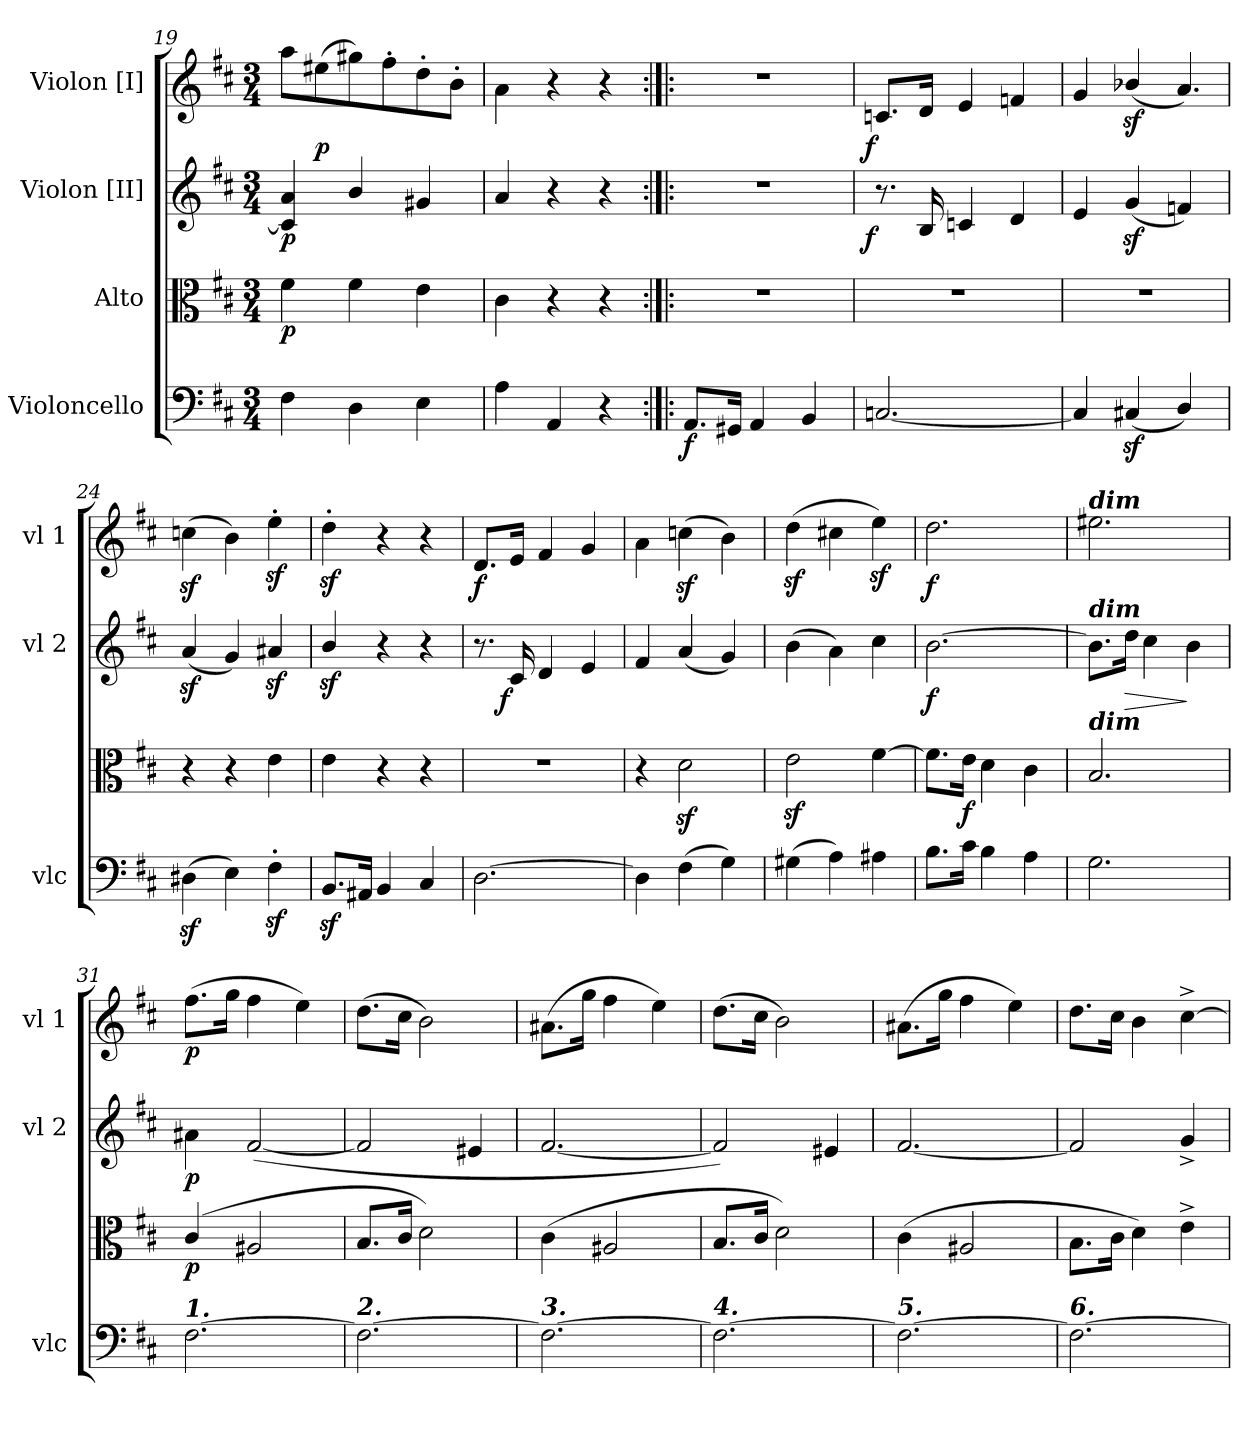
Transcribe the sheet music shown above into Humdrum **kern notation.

**kern	**dynam	**kern	**dynam	**kern	**dynam	**kern	**dynam
*part4	*part4	*part3	*part3	*part2	*part2	*part1	*part1
*staff4	*staff4	*staff3	*staff3	*staff2	*staff2	*staff1	*staff1
*I"Violoncello	*	*I"Alto	*	*I"Violon [II]	*	*I"Violon [I]	*
*I'vlc	*	*	*	*I'vl 2	*	*I'vl 1	*
*clefF4	*	*clefC3	*	*clefG2	*	*clefG2	*
*k[f#c#]	*	*k[f#c#]	*	*k[f#c#]	*	*k[f#c#]	*
*M3/4	*	*M3/4	*	*M3/4	*	*M3/4	*
=19	=19	=19	=19	=19	=19	=19	=19
4F#\	.	4f#\	p	4c#]/ 4a/	p	8aa\L	.
.	.	.	.	.	.	(>8ee#X\	p
4D\	.	4f#\	.	4b/	.	8gg#X\)	.
.	.	.	.	.	.	8ff#'>\	.
4E\	.	4e\	.	4g#X/	.	8dd'>\	.
.	.	.	.	.	.	8b'>\J	.
=20	=20	=20	=20	=20	=20	=20	=20
4A\	.	4c#\	.	4a/	.	4a\	.
4AA/	.	4r	.	4r	.	4r	.
4r	.	4r	.	4r	.	4r	.
=21:|!|:	=21:|!|:	=21:|!|:	=21:|!|:	=21:|!|:	=21:|!|:	=21:|!|:	=21:|!|:
8.AA/L	f	2.r	.	2.r	.	2.r	.
16GG#X/Jk	.	.	.	.	.	.	.
4AA/	.	.	.	.	.	.	.
4BB/	.	.	.	.	.	.	.
=22	=22	=22	=22	=22	=22	=22	=22
!	!	!	!	!	!LO:DY:b:rj	!	!LO:DY:b:rj
[2.Cn/	.	2.r	.	8.r	f	8.cn/L	f
.	.	.	.	16B/	.	16d/Jk	.
.	.	.	.	4cn/	.	4e/	.
.	.	.	.	4d/	.	4fn/	.
=23	=23	=23	=23	=23	=23	=23	=23
4C/]	.	2.r	.	4e/	.	4g/	.
(<4C#Xz/	.	.	.	(<4gz/	.	(<4b-Xz/	.
!	!	!	!	!	!	!LO:N:vis=4.	!
4D/)	.	.	.	4fn/)	.	4a/)	.
=24	=24	=24	=24	=24	=24	=24	=24
(>4D#Xz\	.	4r	.	(<4az/	.	(>4ccnz\	.
4E\)	.	4r	.	4g/)	.	4b\)	.
4F#z'>\	.	4e\	.	4a#Xz/	.	4eez'>\	.
=25	=25	=25	=25	=25	=25	=25	=25
8.BBz/L	.	4e\	.	4bz/	.	4ddz'>\	.
16AA#X/Jk	.	.	.	.	.	.	.
4BB/	.	4r	.	4r	.	4r	.
4C#/	.	4r	.	4r	.	4r	.
=26	=26	=26	=26	=26	=26	=26	=26
[2.D\	.	2.r	.	8.r	.	8.d/L	f
!	!	!	!	!	!LO:DY:b:rj	!	!
.	.	.	.	16c#/	f	16e/Jk	.
.	.	.	.	4d/	.	4f#/	.
.	.	.	.	4e/	.	4g/	.
=27	=27	=27	=27	=27	=27	=27	=27
4D\]	.	4r	.	4f#/	.	4a\	.
(>4F#\	.	2dz\	.	(<4a/	.	(>4ccnz\	.
4G\)	.	.	.	4g/)	.	4b\)	.
=28	=28	=28	=28	=28	=28	=28	=28
(>4G#X\	.	2ez\	.	(>4b\	.	(>4ddz\	.
4A\)	.	.	.	4a\)	.	4cc#X\	.
4A#X\	.	[4f#\	.	4cc#\	.	4eez\)	.
=29	=29	=29	=29	=29	=29	=29	=29
8.B\L	.	8.f#\L]	.	[2.b\	f	2.dd\	f
16c#\Jk	.	16e\Jk	f	.	.	.	.
4B\	.	4d\	.	.	.	.	.
4A\	.	4c#\	.	.	.	.	.
=30	=30	=30	=30	=30	=30	=30	=30
!	!	!	!	!	!	!LO:TX:Bi:t=dim	!
!	!	!	!	!LO:TX:Bi:t=dim	!	!	!
!	!	!LO:TX:Bi:t=dim	!	!	!	!	!
2.G\	.	2.B/	.	8.b\L]	.	2.ee#X\	.
!	!	!	!	!	!LO:HP:b	!	!
.	.	.	.	16dd\Jk	>	.	.
.	.	.	.	4cc#\	.	.	.
.	.	.	.	4b\	]	.	.
=31	=31	=31	=31	=31	=31	=31	=31
!LO:TX:a:Bi:t=1.	!	!	!	!	!	!	!
[>2.F#\	.	(>4c#/	p	4a#X\	p	(>8.ff#\L	p
.	.	.	.	.	.	16gg\Jk	.
.	.	2A#X/	.	(>[2f#/	.	4ff#\	.
.	.	.	.	.	.	4ee\)	.
=32	=32	=32	=32	=32	=32	=32	=32
!LO:TX:a:Bi:t=2.	!	!	!	!	!	!	!
2.F#\_>	.	8.B/L	.	2f#/]	.	(>8.dd\L	.
.	.	16c#/Jk	.	.	.	16cc#\Jk	.
.	.	2d\)	.	.	.	2b\)	.
.	.	.	.	4e#X/	.	.	.
=33	=33	=33	=33	=33	=33	=33	=33
!LO:TX:a:Bi:t=3.	!	!	!	!	!	!	!
2.F#\_>	.	(>4c#\	.	[2.f#/	.	(>8.a#X\L	.
.	.	.	.	.	.	16gg\Jk	.
.	.	2A#X/	.	.	.	4ff#\	.
.	.	.	.	.	.	4ee\)	.
=34	=34	=34	=34	=34	=34	=34	=34
!LO:TX:a:Bi:t=4.	!	!	!	!	!	!	!
2.F#\_>	.	8.B/L	.	2f#/])	.	(>8.dd\L	.
.	.	16c#/Jk	.	.	.	16cc#\Jk	.
.	.	2d\)	.	.	.	2b\)	.
.	.	.	.	4e#X/	.	.	.
=35	=35	=35	=35	=35	=35	=35	=35
!LO:TX:a:Bi:t=5.	!	!	!	!	!	!	!
2.F#\_>	.	(>4c#\	.	[2.f#/	.	(>8.a#X\L	.
.	.	.	.	.	.	16gg\Jk	.
.	.	2A#X/	.	.	.	4ff#\	.
.	.	.	.	.	.	4ee\)	.
=36	=36	=36	=36	=36	=36	=36	=36
!LO:TX:a:Bi:t=6.	!	!	!	!	!	!	!
2.F#\_>	.	8.B\L	.	2f#/]	.	8.dd\L	.
.	.	16c#\Jk	.	.	.	16cc#\Jk	.
.	.	4d\)	.	.	.	4b\	.
.	.	4e^<\	.	4g^</	.	[4cc#^<\	.
=	=	=	=	=	=	=	=
*-	*-	*-	*-	*-	*-	*-	*-
